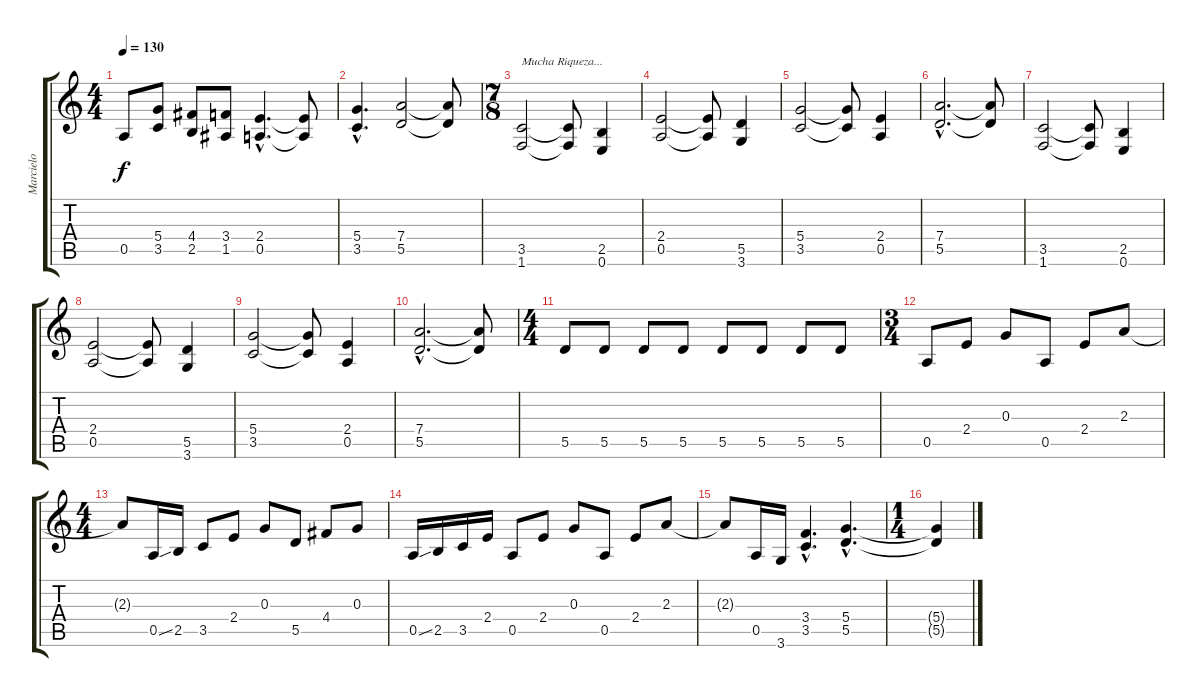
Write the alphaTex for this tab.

\track ("Marcielo" "Marcielo") {instrument overdrivenguitar}
\staff {score tabs}
\tuning (E4 B3 G3 D3 A2 E2) {hide}
\ts (4 4)
\tempo 130
\clef g2
\ks c
0.5.8{dy f} (5.4 3.5).8 (4.4 2.5).8 (3.4 1.5).8 (2.4{hac} 0.5{hac}).4{d} (2.4{t} 0.5{t}).8 |
(5.4{hac} 3.5{hac}).4{d} (7.4 5.5).2 (7.4{t} 5.5{t}).8 |
\ts (7 8)
(3.5 1.6).2{txt "Mucha Riqueza..."} (3.5{t} 1.6{t}).8 (2.5 0.6).4 |
(2.4 0.5).2 (2.4{t} 0.5{t}).8 (5.5 3.6).4 |
(5.4 3.5).2 (5.4{t} 3.5{t}).8 (2.4 0.5).4 |
(7.4{hac} 5.5{hac}).2{d} (7.4{t} 5.5{t}).8 |
(3.5 1.6).2 (3.5{t} 1.6{t}).8 (2.5 0.6).4 |
(2.4 0.5).2 (2.4{t} 0.5{t}).8 (5.5 3.6).4 |
(5.4 3.5).2 (5.4{t} 3.5{t}).8 (2.4 0.5).4 |
(7.4{hac} 5.5{hac}).2{d} (7.4{t} 5.5{t}).8 |
\ts (4 4)
5.5.8 5.5.8 5.5.8 5.5.8 5.5.8 5.5.8 5.5.8 5.5.8 |
\ts (3 4)
0.5.8 2.4.8 0.3.8 0.5.8 2.4.8 2.3.8 |
\ts (4 4)
2.3{t}.8 0.5{ss}.16 2.5.16 3.5.8 2.4.8 0.3.8 5.5.8 4.4.8 0.3.8 |
0.5{ss}.16 2.5.16 3.5.16 2.4.16 0.5.8 2.4.8 0.3.8 0.5.8 2.4.8 2.3.8 |
2.3{t}.8 0.5.16 3.6.16 (3.4{hac} 3.5{hac}).4{d} (5.4{hac} 5.5{hac}).4{d} |
\ts (1 4)
(5.4{t} 5.5{t}).4
